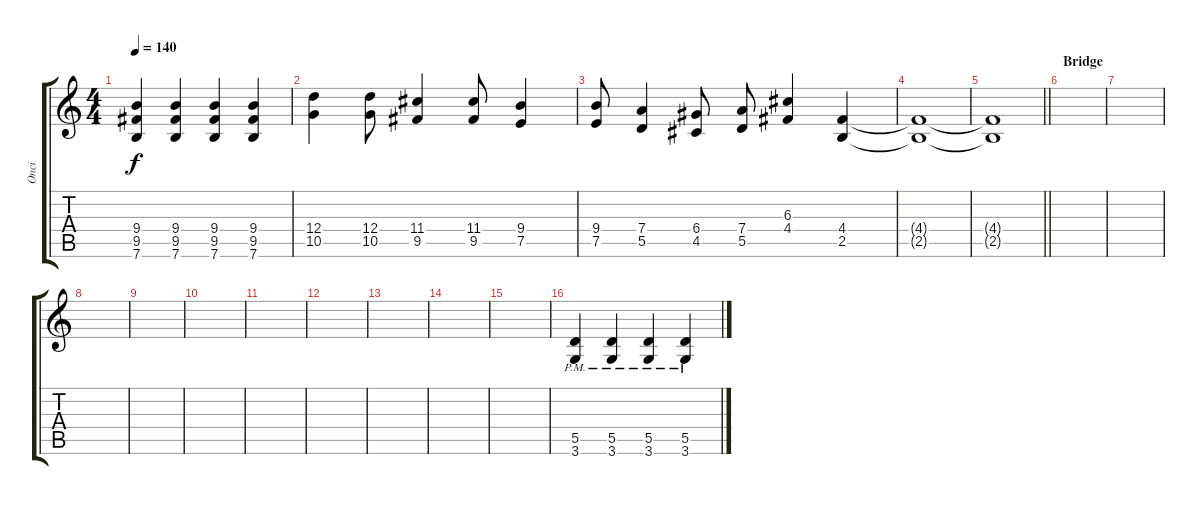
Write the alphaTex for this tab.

\track ("Onci" "Onci") {instrument distortionguitar}
\staff {score tabs}
\tuning (E4 B3 G3 D3 A2 E2) {hide}
\ts (4 4)
\tempo 140
\clef g2
\ks c
(9.4 9.5 7.6).4{dy f} (9.4 9.5 7.6).4 (9.4 9.5 7.6).4 (9.4 9.5 7.6).4 |
(12.4 10.5).4 (12.4 10.5).8 (11.4 9.5).4 (11.4 9.5).8 (9.4 7.5).4 |
(9.4 7.5).8 (7.4 5.5).4 (6.4 4.5).8 (7.4 5.5).8 (6.3 4.4).4 (4.4 2.5).4 |
(4.4{t} 2.5{t}).1 |
\barLineRight lightlight
(4.4{t} 2.5{t}).1 |
\section ("" "Bridge")
|
|
|
|
|
|
|
|
|
|
(5.5{pm} 3.6{pm}).4 (5.5{pm} 3.6{pm}).4 (5.5{pm} 3.6{pm}).4 (5.5{pm} 3.6{pm}).4
